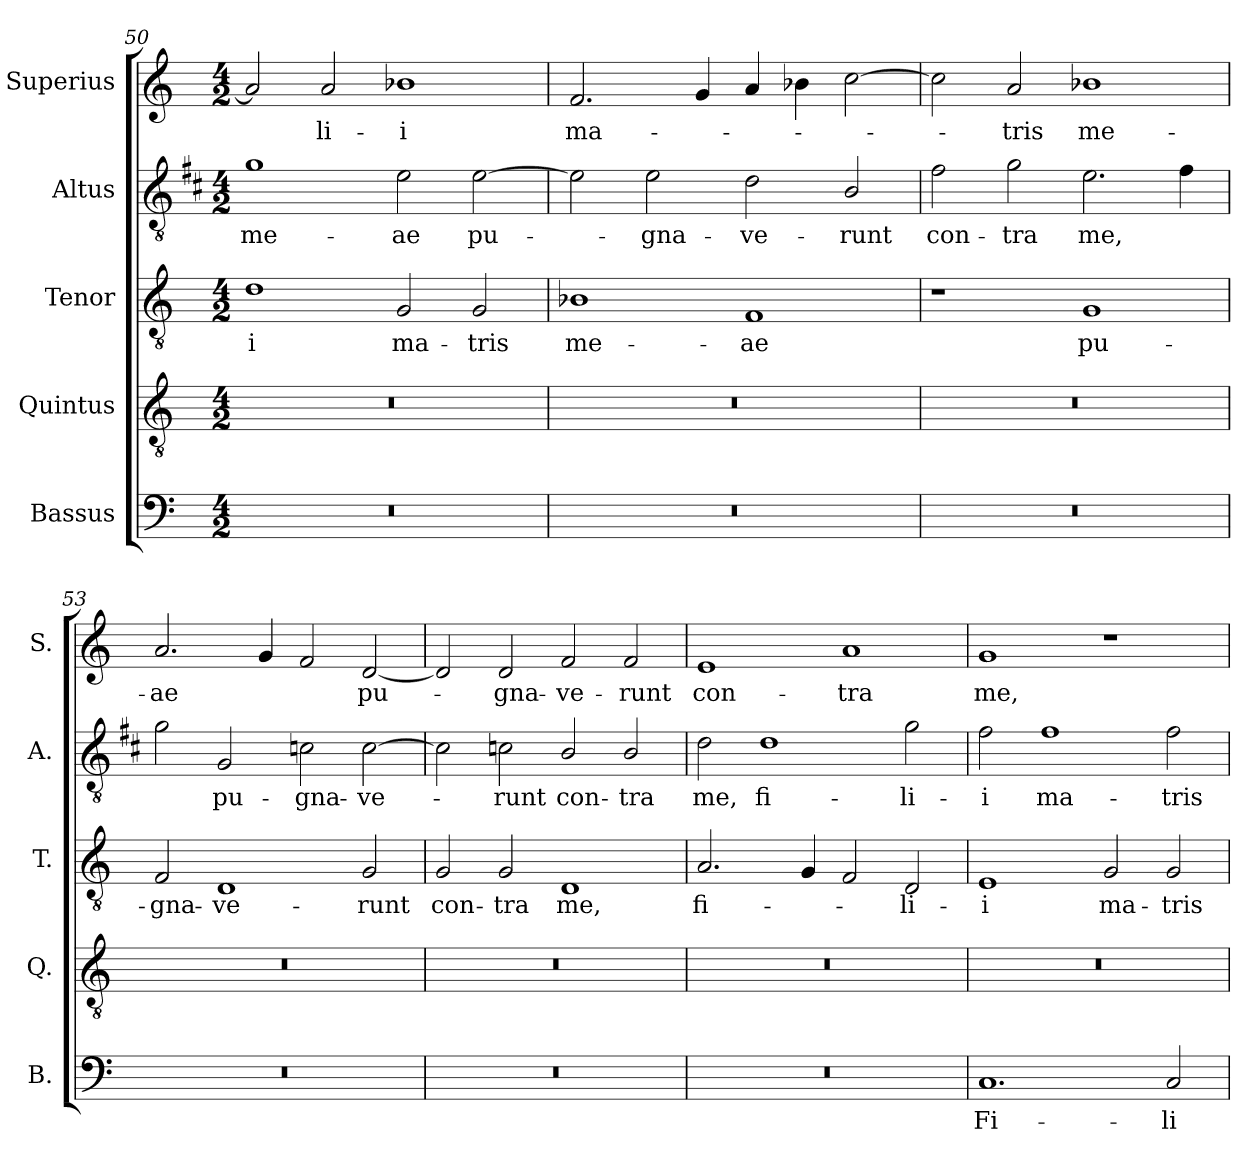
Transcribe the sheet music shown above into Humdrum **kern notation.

**kern	**text	**kern	**kern	**text	**kern	**text	**kern	**text
*part5	*part5	*part4	*part3	*part3	*part2	*part2	*part1	*part1
*staff5	*staff5	*staff4	*staff3	*staff3	*staff2	*staff2	*staff1	*staff1
*I"Bassus	*	*I"Quintus	*I"Tenor	*	*I"Altus	*	*I"Superius	*
*I'B.	*	*I'Q.	*I'T.	*	*I'A.	*	*I'S.	*
*clefF4	*	*clefGv2	*clefGv2	*	*clefGv2	*	*clefG2	*
*	*	*ITrd8c14	*	*	*ITrd1c2	*	*	*
*k[]	*	*k[]	*k[]	*	*k[]	*	*k[]	*
*M4/2	*	*M4/2	*M4/2	*	*M4/2	*	*M4/2	*
=50	=50	=50	=50	=50	=50	=50	=50	=50
!	!	!	!	!LO:LY:b	!	!LO:LY:b	!	!
0r	.	0r	1d	-i	1f	me-	2a/]	.
!	!	!	!	!	!	!	!	!LO:LY:b
.	.	.	.	.	.	.	2a/	-li-
!	!	!	!	!LO:LY:b	!	!LO:LY:b	!	!LO:LY:b
.	.	.	2G/	ma-	2d\	-ae	1b-X	-i
!	!	!	!	!LO:LY:b	!	!LO:LY:b	!	!
.	.	.	2G/	-tris	[2d\	pu-	.	.
!!LO:PB:g=z
=51	=51	=51	=51	=51	=51	=51	=51	=51
!	!	!	!	!LO:LY:b	!	!	!	!LO:LY:b
0r	.	0r	1B-X	me-	2d\]	.	2.f/	ma-
!	!	!	!	!	!	!LO:LY:b	!	!
.	.	.	.	.	2d\	-gna-	.	.
.	.	.	.	.	.	.	4g/	.
!	!	!	!	!LO:LY:b	!	!LO:LY:b	!	!
.	.	.	1F	-ae	2c\	-ve-	4a/	.
.	.	.	.	.	.	.	4b-X\	.
!	!	!	!	!	!	!LO:LY:b	!	!
.	.	.	.	.	2A/	-runt	[2cc\	.
=52	=52	=52	=52	=52	=52	=52	=52	=52
!	!	!	!	!	!	!LO:LY:b	!	!
0r	.	0r	1r	.	2e\	con-	2cc\]	.
!	!	!	!	!	!	!LO:LY:b	!	!LO:LY:b
.	.	.	.	.	2f\	-tra	2a/	-tris
!	!	!	!	!LO:LY:b	!	!LO:LY:b	!	!LO:LY:b
.	.	.	1G	pu-	2.d\	me,	1b-X	me-
.	.	.	.	.	4e\	.	.	.
=53	=53	=53	=53	=53	=53	=53	=53	=53
!	!	!	!	!LO:LY:b	!	!	!	!LO:LY:b
0r	.	0r	2F/	-gna-	2f\	.	2.a/	-ae
!	!	!	!	!LO:LY:b	!	!LO:LY:b	!	!
.	.	.	1D	-ve-	2F/	pu-	.	.
.	.	.	.	.	.	.	4g/	.
!	!	!	!	!	!	!LO:LY:b	!	!
.	.	.	.	.	2B-X\	-gna-	2f/	.
!	!	!	!	!LO:LY:b	!	!LO:LY:b	!	!LO:LY:b
.	.	.	2G/	-runt	[2B-\	-ve-	[2d/	pu-
=54	=54	=54	=54	=54	=54	=54	=54	=54
!	!	!	!	!LO:LY:b	!	!	!	!
0r	.	0r	2G/	con-	2B-\]	.	2d/]	.
!	!	!	!	!LO:LY:b	!	!LO:LY:b	!	!LO:LY:b
.	.	.	2G/	-tra	2B-X\	-runt	2d/	-gna-
!	!	!	!	!LO:LY:b	!	!LO:LY:b	!	!LO:LY:b
.	.	.	1D	me,	2A/	con-	2f/	-ve-
!	!	!	!	!	!	!LO:LY:b	!	!LO:LY:b
.	.	.	.	.	2A/	-tra	2f/	-runt
!!LO:LB:g=z
=55	=55	=55	=55	=55	=55	=55	=55	=55
!	!	!	!	!LO:LY:b	!	!LO:LY:b	!	!LO:LY:b
0r	.	0r	2.A/	fi-	2c\	me,	1e	con-
!	!	!	!	!	!	!LO:LY:b	!	!
.	.	.	.	.	1c	fi-	.	.
.	.	.	4G/	.	.	.	.	.
!	!	!	!	!	!	!	!	!LO:LY:b
.	.	.	2F/	.	.	.	1a	-tra
!	!	!	!	!LO:LY:b	!	!LO:LY:b	!	!
.	.	.	2D/	-li-	2f\	-li-	.	.
=56	=56	=56	=56	=56	=56	=56	=56	=56
!	!LO:LY:b	!	!	!LO:LY:b	!	!LO:LY:b	!	!LO:LY:b
1.C	Fi-	0r	1E	-i	2e\	-i	1g	me,
!	!	!	!	!	!	!LO:LY:b	!	!
.	.	.	.	.	1e	ma-	.	.
!	!	!	!	!LO:LY:b	!	!	!	!
.	.	.	2G/	ma-	.	.	1r	.
!	!LO:LY:b	!	!	!LO:LY:b	!	!LO:LY:b	!	!
2C/	-li-	.	2G/	-tris	2e\	-tris	.	.
=	=	=	=	=	=	=	=	=
*-	*-	*-	*-	*-	*-	*-	*-	*-
